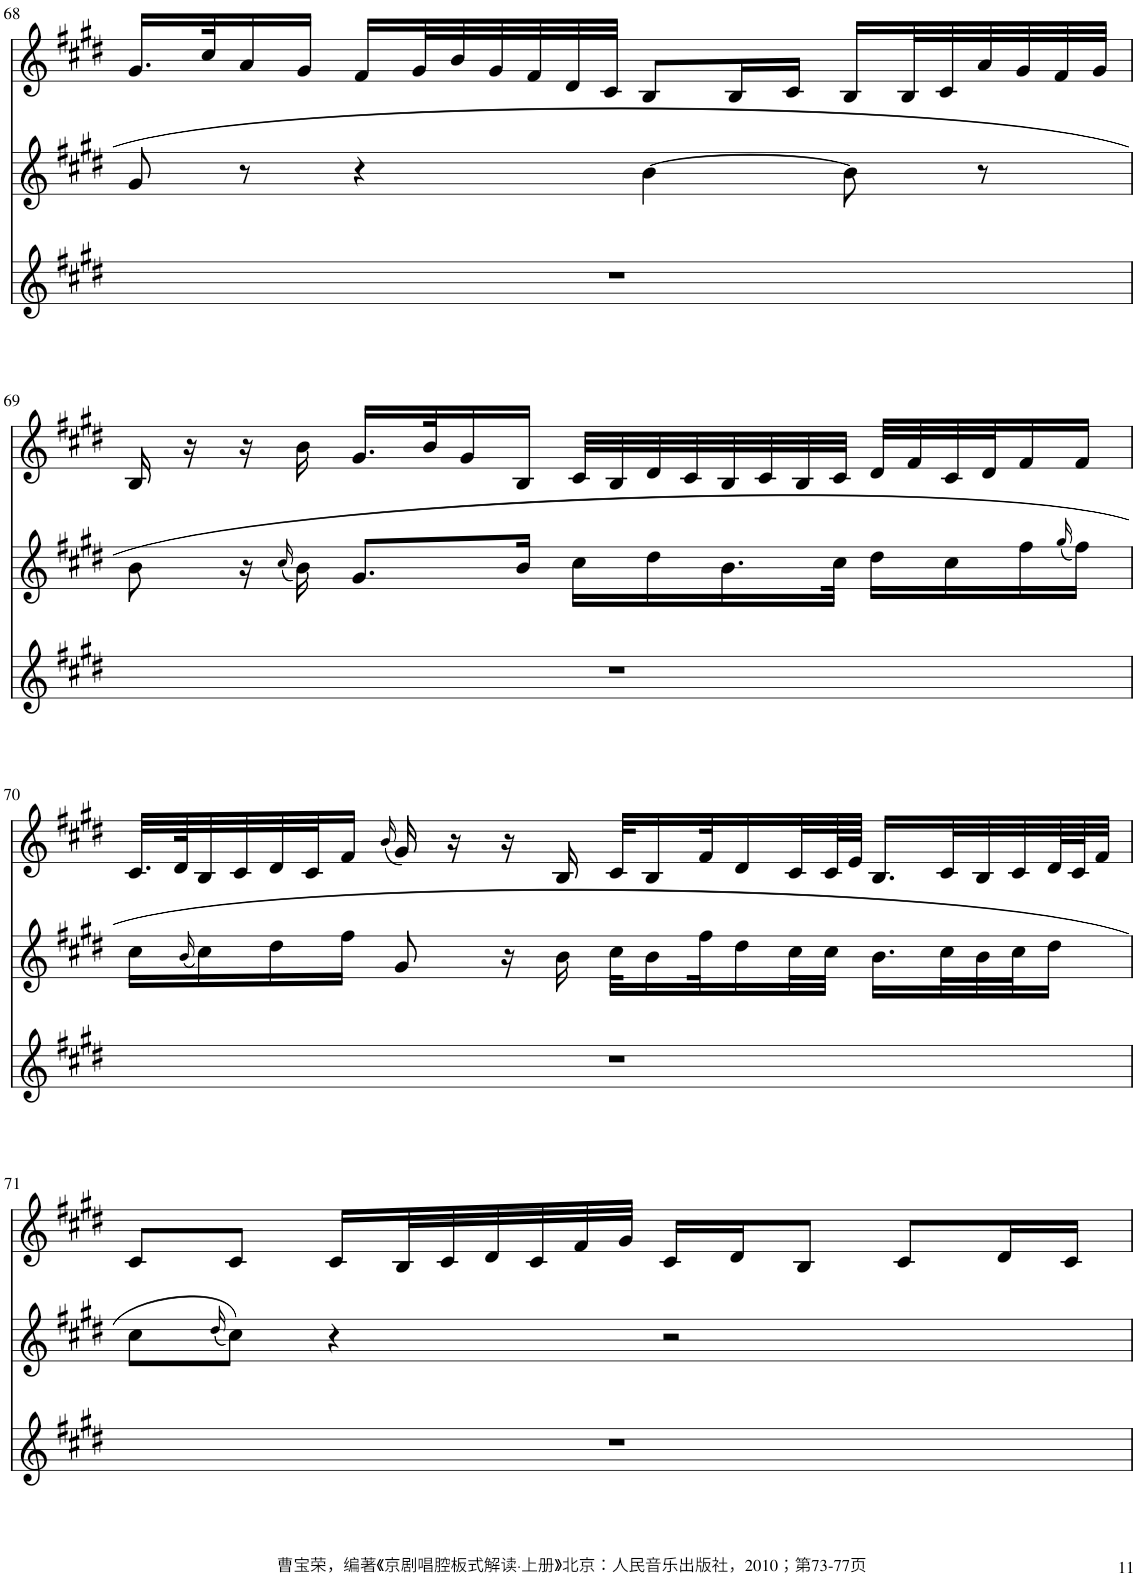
**kern	**kern	**kern
*part3	*part2	*part1
*staff3	*staff2	*staff1
*I"Piano	*I"Piano	*I"Piano
*I'Pno	*I'Pno	*I'Pno
!!LO:PB:g=z
*clefG2	*clefG2	*clefG2
*k[f#c#g#d#]	*k[f#c#g#d#]	*k[f#c#g#d#]
*M4/4	*M4/4	*M4/4
=68	=68	=68
1r	8g#/	16.g#/LL
.	.	32cc#/K
.	8r	16a/
.	.	16g#/JJ
.	4r	16f#/LL
.	.	32g#/L
.	.	32b/
.	.	32g#/
.	.	32f#/
.	.	32d#/
.	.	32c#/JJJ
.	[4b\	8B/L
.	.	16B/L
.	.	16c#/JJ
.	8b\]	16B/LL
.	.	32B/L
.	.	32c#/
.	8r	32a/
.	.	32g#/
.	.	32f#/
.	.	32g#/JJJ
!!LO:LB:g=z
=69	=69	=69
1r	8b\	16B/
.	.	16r
.	16r	16r
.	(16qcc#/	.
.	16b\)	16b\
.	8.g#/L	16.g#/LL
.	.	32b/K
.	.	16g#/
.	16b/Jk	16B/JJ
.	16cc#\LL	32c#/LLL
.	.	32B/
.	16dd#\	32d#/
.	.	32c#/
.	16.b\	32B/
.	.	32c#/
.	.	32B/
.	32cc#\JJk	32c#/JJJ
.	16dd#\LL	32d#/LLL
.	.	32f#/
.	16cc#\	32c#/
.	.	32d#/J
.	16ff#\	16f#/
.	(16qgg#/	.
.	16ff#\JJ)	16f#/JJ
!!LO:LB:g=z
=70	=70	=70
1r	16cc#\LL	32.c#/LLL
.	.	64d#/K
.	(16qb/	.
.	16cc#\)	32B/
.	.	32c#/
.	16dd#\	32d#/
.	.	32c#/J
.	16ff#\JJ	16f#/JJ
.	.	(16qb/
.	8g#/	16g#/)
.	.	16r
.	16r	16r
.	16b\	16B/
.	32cc#\KLL	32c#/KLL
.	16b\	16B/
.	32ff#\K	32f#/K
.	16dd#\	16d#/
.	32cc#\L	32c#/L
.	32cc#\JJJ	64c#/L
.	.	64e/JJJJ
.	16.b\LL	16.B/LL
.	32cc#\L	32c#/L
.	32b\	32B/
.	32cc#\J	32c#/
.	16dd#\JJ	64d#/L
.	.	64c#/J
.	.	32f#/JJJ
!!LO:LB:g=z
=71	=71	=71
1r	8cc#\L	8c#/L
.	(16qdd#/	.
.	8cc#\J)	8c#/J
.	4r	16c#/LL
.	.	32B/L
.	.	32c#/
.	.	32d#/
.	.	32c#/
.	.	32f#/
.	.	32g#/JJJ
.	2r	16c#/LL
.	.	16d#/J
.	.	8B/J
.	.	8c#/L
.	.	16d#/L
.	.	16c#/JJ
=	=	=
*-	*-	*-
